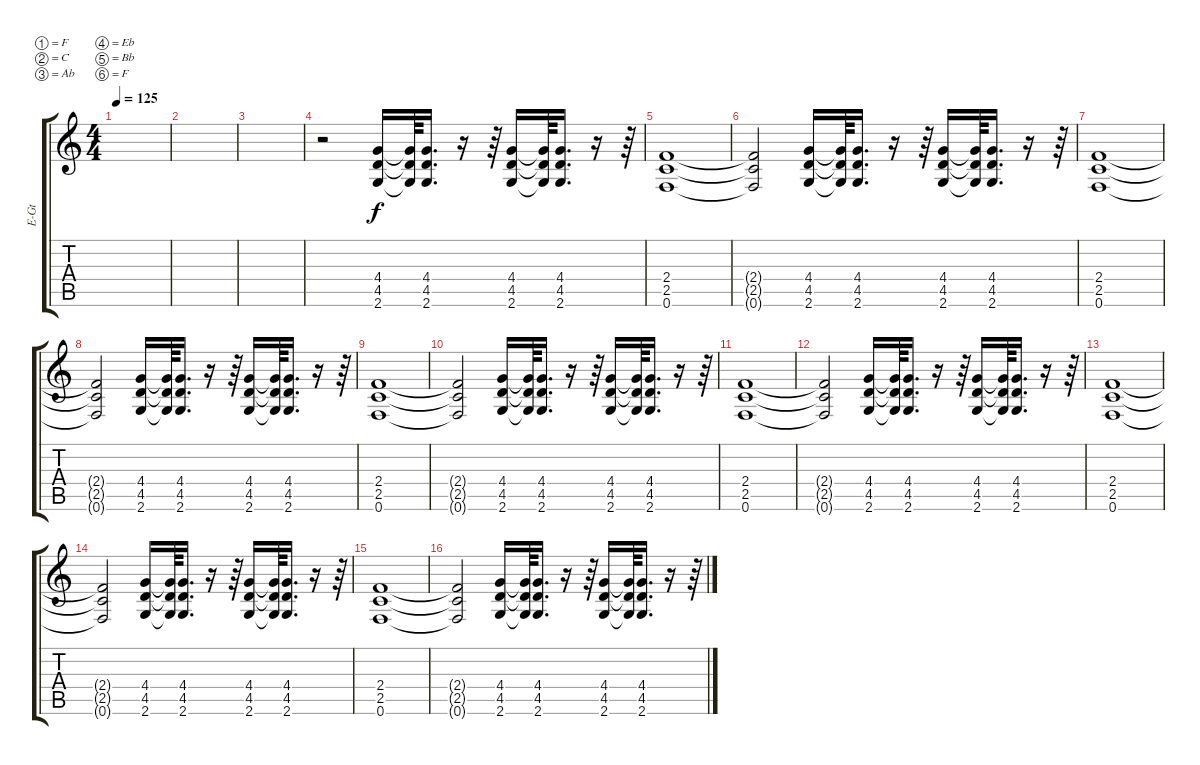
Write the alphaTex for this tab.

\track ("James Hetfield" "E-Gt") {instrument distortionguitar}
\staff {score tabs}
\tuning (F4 C4 Ab3 Eb3 Bb2 F2)
\ts (4 4)
\tempo 125
\clef g2
\ks c
|
|
|
r.2 (4.4 4.5 2.6).16 (4.4{t} 4.5{t} 2.6{t}).64 (4.4 4.5 2.6).16{d} r.16 r.64 (4.4 4.5 2.6).16 (4.4{t} 4.5{t} 2.6{t}).64 (4.4 4.5 2.6).16{d} r.16 r.64 |
(2.4 2.5 0.6).1 |
(2.4{t} 2.5{t} 0.6{t}).2 (4.4 4.5 2.6).16 (4.4{t} 4.5{t} 2.6{t}).64 (4.4 4.5 2.6).16{d} r.16 r.64 (4.4 4.5 2.6).16 (4.4{t} 4.5{t} 2.6{t}).64 (4.4 4.5 2.6).16{d} r.16 r.64 |
(2.4 2.5 0.6).1 |
(2.4{t} 2.5{t} 0.6{t}).2 (4.4 4.5 2.6).16 (4.4{t} 4.5{t} 2.6{t}).64 (4.4 4.5 2.6).16{d} r.16 r.64 (4.4 4.5 2.6).16 (4.4{t} 4.5{t} 2.6{t}).64 (4.4 4.5 2.6).16{d} r.16 r.64 |
(2.4 2.5 0.6).1 |
(2.4{t} 2.5{t} 0.6{t}).2 (4.4 4.5 2.6).16 (4.4{t} 4.5{t} 2.6{t}).64 (4.4 4.5 2.6).16{d} r.16 r.64 (4.4 4.5 2.6).16 (4.4{t} 4.5{t} 2.6{t}).64 (4.4 4.5 2.6).16{d} r.16 r.64 |
(2.4 2.5 0.6).1 |
(2.4{t} 2.5{t} 0.6{t}).2 (4.4 4.5 2.6).16 (4.4{t} 4.5{t} 2.6{t}).64 (4.4 4.5 2.6).16{d} r.16 r.64 (4.4 4.5 2.6).16 (4.4{t} 4.5{t} 2.6{t}).64 (4.4 4.5 2.6).16{d} r.16 r.64 |
(2.4 2.5 0.6).1 |
(2.4{t} 2.5{t} 0.6{t}).2 (4.4 4.5 2.6).16 (4.4{t} 4.5{t} 2.6{t}).64 (4.4 4.5 2.6).16{d} r.16 r.64 (4.4 4.5 2.6).16 (4.4{t} 4.5{t} 2.6{t}).64 (4.4 4.5 2.6).16{d} r.16 r.64 |
(2.4 2.5 0.6).1 |
(2.4{t} 2.5{t} 0.6{t}).2 (4.4 4.5 2.6).16 (4.4{t} 4.5{t} 2.6{t}).64 (4.4 4.5 2.6).16{d} r.16 r.64 (4.4 4.5 2.6).16 (4.4{t} 4.5{t} 2.6{t}).64 (4.4 4.5 2.6).16{d} r.16 r.64
